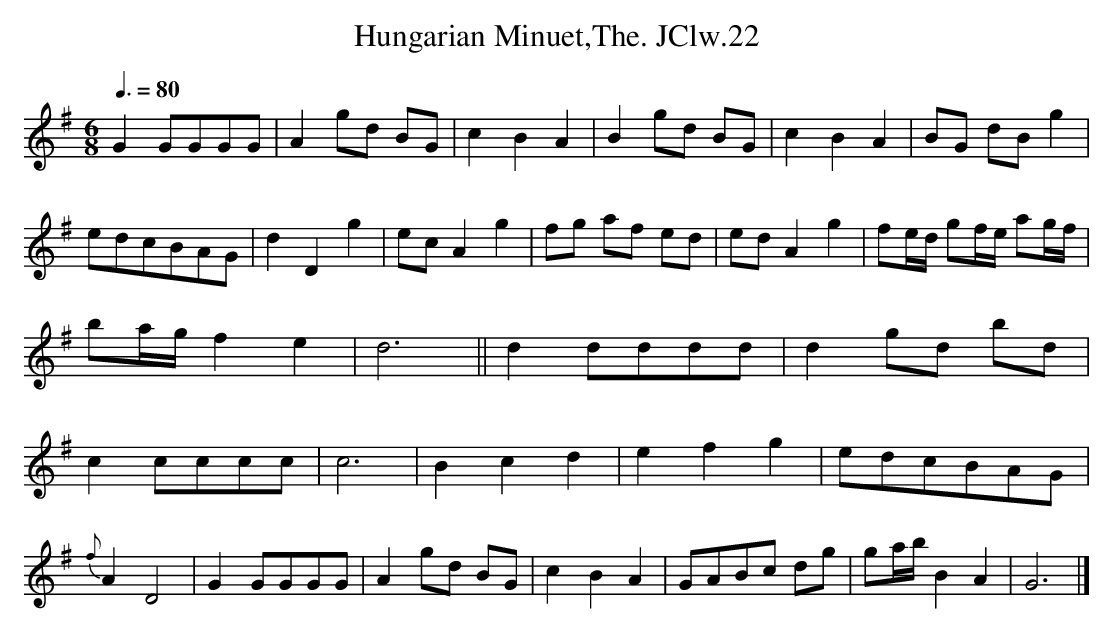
X:1
T:Hungarian Minuet,The. JClw.22
L:1/8
M:6/8
Q:3/8=80
K:G
G2GGGG|A2gd BG|c2B2A2|B2gd BG|c2B2A2|BG dB g2|!
edcBAG|d2D2g2|ec A2g2|fg af ed|edA2g2|fe/d/ gf/e/ ag/f/|ba/g/ f2e2|d6||
d2dddd|d2gd bd|c2cccc|c6|B2c2d2|e2f2g2|edcBAG|!
{f}A2D4|G2GGGG|A2gd BG|c2B2A2|GABc dg|ga/b/ B2A2|G6|]
